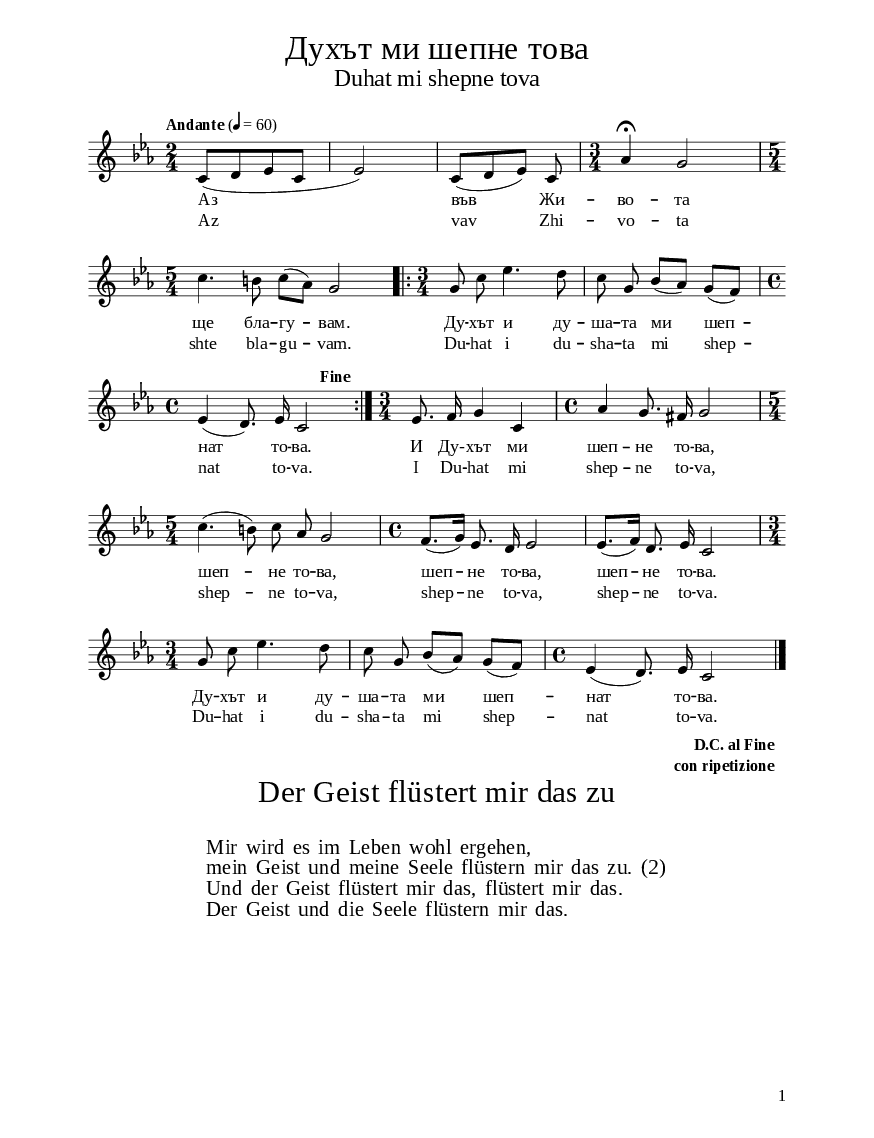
\version "2.24.0"

% include paper part and global functions
\include "include/globals.ily"

\bookpart {
  \label #'ref101_2
  \tocItem \markup "Духът ми шепне това – Duhat mi shepne tova"
  \include "include/bookpart-paper.ily"
  \score {
    \include "include/score-layout.ily"


    \new Voice \absolute{
      \clef treble
      \key c \minor
      \time 2/4
      \tempoFunc "Andante" 4 "60"
      \autoBeamOff

      c'8 ( [ d'8 es'8 c'8 ] | es'2 ) | c'8 ( [ d'8 es'8] ) c'8 | \time 3/4  | as'4 ^\fermata g'2 | \time 5/4 \break

      c''4. b'8 c''8 ( [ as'8 ) ] g'2 | \repeat volta 2 {
        \time 3/4 g'8 c''8 es''4. d''8 | c''8 g'8 bes'8 ( [ as'8 ) ] g'8 ( [ f'8 ) ] | \time 4/4 \break

        es'4 ( d'8. ) es'16 \tempo "      Fine" c'2
      } \time 3/4 | es'8. f'16 g'4 c'4 | \time 4/4 | as'4 g'8. fis'16 g'2 | \time 5/4 \break

      c''4. ( b'8 ) c''8 as'8 g'2 | \time 4/4 | f'8. ( [ g'16 ) ] es'8. d'16 es'2 | es'8. ( [ f'16 ) ] d'8. es'16 c'2 | \time 3/4 \break

      g'8 c''8 es''4. d''8 | c''8 g'8 bes'8 ( [ as'8 ) ] g'8 ( [ f'8 ) ] | \time 4/4 | es'4 ( d'8. ) es'16 c'2  \bar "|."

    }

    \addlyrics {
      Аз     във   Жи --
      во -- та ще бла -- гу -- вам. Ду
      -- хът и ду -- ша -- та ми  шеп
      -- нат  то -- ва. И "Ду-" -- хът
      ми шеп -- не то -- ва, шеп -- не
      то -- ва, шеп -- не то -- ва,
      шеп -- не то -- ва. Ду -- хът и
      ду -- ша -- та ми  шеп -- нат
      то -- ва.}
      \addlyrics {
        Az     vav   Zhi --
        vo -- ta shte bla -- gu -- vam. Du
        -- hat i du -- sha -- ta mi  shep
        -- nat  to -- va. I Du -- hat
        mi shep -- ne to -- va, shep -- ne
        to -- va, shep -- ne to -- va,
        shep -- ne to -- va. Du -- hat i
        du -- sha -- ta mi  shep -- nat
        to -- va.}


        \header {
          title = \titleFunc "Духът ми шепне това" "Duhat mi shepne tova"
        }

        \midi{}

      } % score

      \markup \dc-two "D.C. al Fine" "con ripetizione"
      

      % include foreign translation(s) of the song
    
      \version "2.22.0"

\markup \fill-line { \fontsize #6 "Der Geist flüstert mir das zu" }
\markup \null
\markup \null
\markup \fontsize #+2.5 {
  \hspace #10
  \override #'(baseline-skip . 2)

  \column {
    \line { " " }

\line { " " Mir wird es im Leben wohl ergehen, }

\line { " " mein Geist und meine Seele flüstern mir das zu. (2)}

\line { " " Und der Geist flüstert mir das, flüstert mir das.}

\line { " " Der Geist und die Seele flüstern mir das.}

  }
}


    } % bookpart
